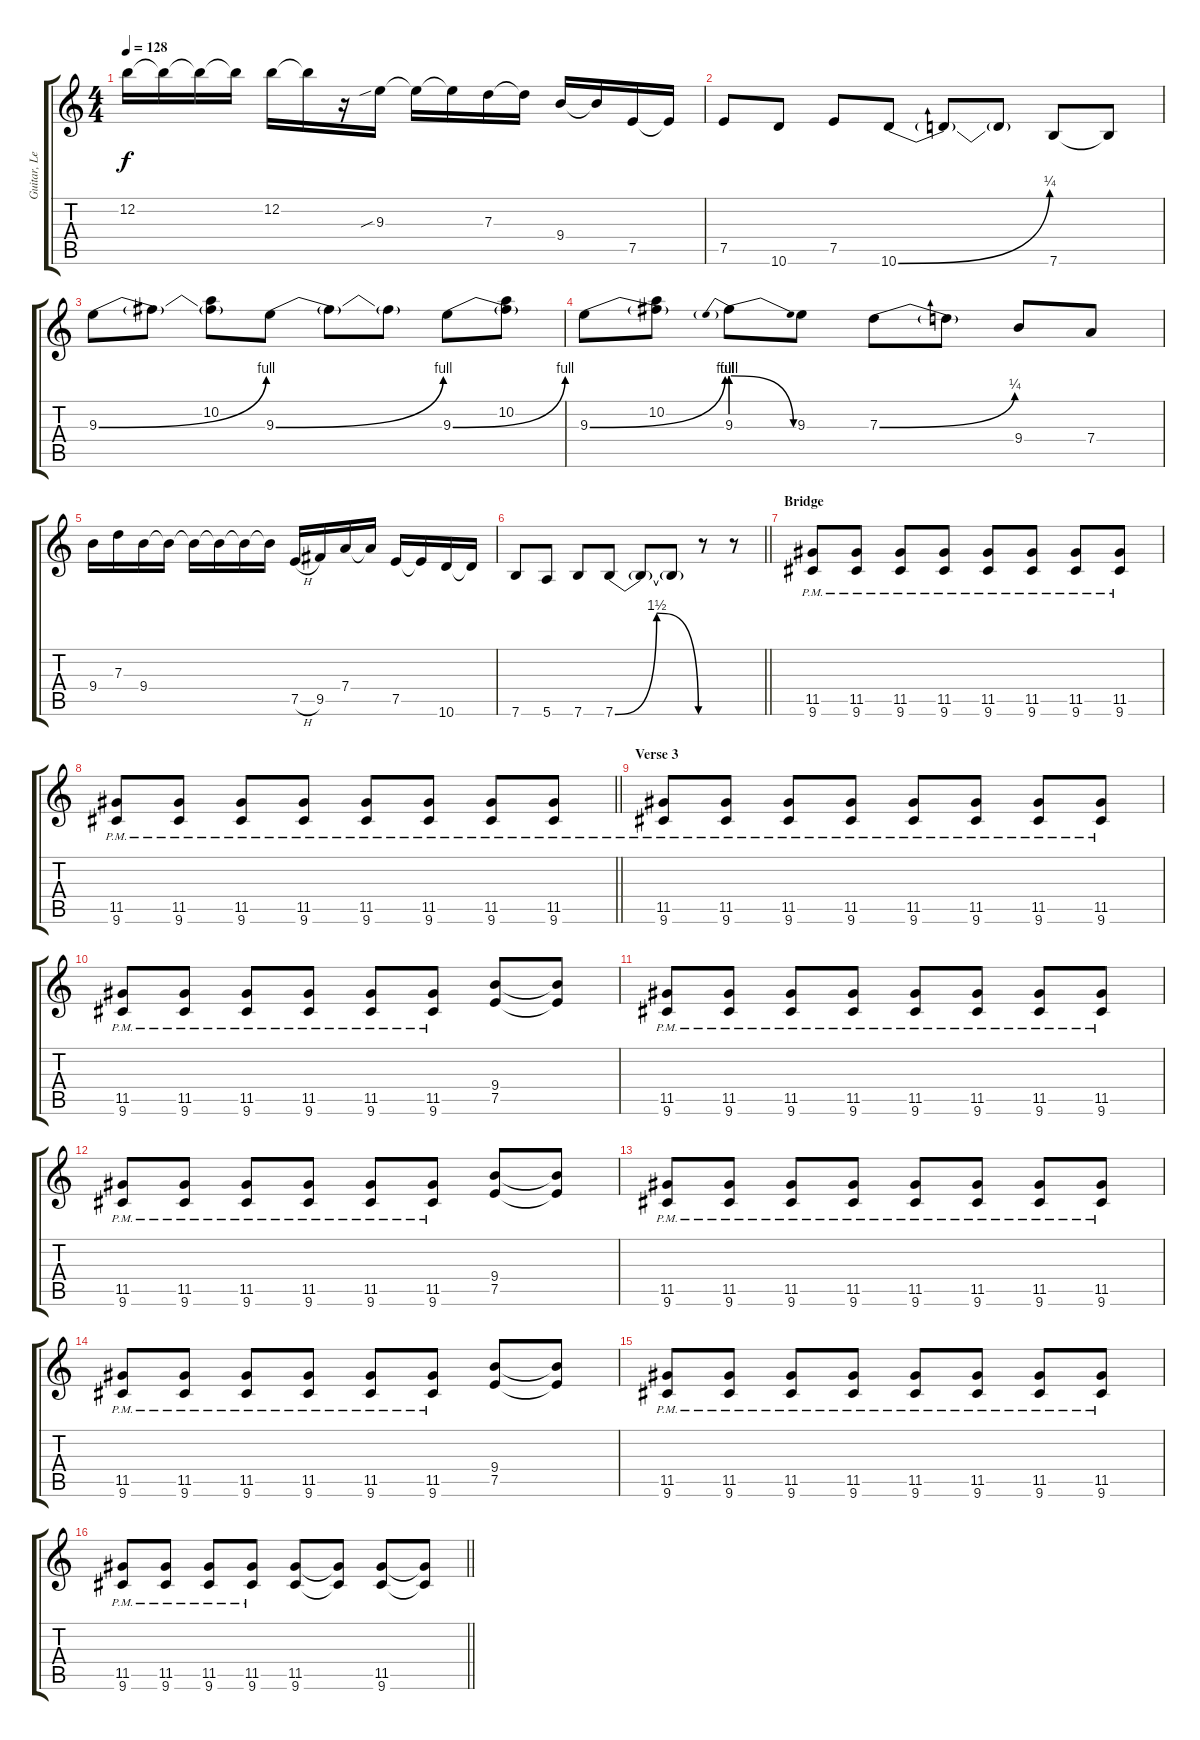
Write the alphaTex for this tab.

\track ("Guitar, Lead" "Guitar, Le") {instrument overdrivenguitar}
\staff {score tabs}
\tuning (E4 B3 G3 D3 A2 E2) {hide}
\ts (4 4)
\tempo 128
\clef g2
\ks c
12.2{t}.16{dy f} 12.2{t}.16 12.2{t}.16 12.2{t}.16 12.2.16 12.2{t}.16 r.16 9.3{sib}.16 9.3{t}.16 9.3{t}.16 7.3.16 7.3{t}.16 9.4.16 9.4{t}.16 7.5.16 7.5{t}.16 |
7.5.8 10.6.8 7.5.8 10.6{be (bend 0 0 60 1)}.8 10.6{t}.8 10.6{t}.8 7.6.8 7.6{t}.8 |
9.3{be (bend 0 0 60 4)}.8 9.3{t}.8 (10.2 9.3{t}).8 9.3{be (bend 0 0 60 4)}.8 9.3{t}.8 9.3{t}.8 9.3{be (bend 0 0 60 4)}.8 (10.2 9.3{t}).8 |
9.3{be (bend 0 0 60 4)}.8 (10.2 9.3{t}).8 9.3{be (prebendrelease 0 4 60 0)}.8 9.3.8 7.3{be (bend 0 0 60 1)}.8 7.3{t}.8 9.4.8 7.4.8 |
9.4.16 7.3.16 9.4.16 9.4{t}.16 9.4{t}.16 9.4{t}.16 9.4{t}.16 9.4{t}.16 7.5{h}.16 9.5.16 7.4.16 7.4{t}.16 7.5.16 7.5{t}.16 10.6.16 10.6{t}.16 |
\barLineRight lightlight
7.6.8 5.6.8 7.6.8 7.6{be (bendrelease 0 0 30 6 30 6 60 0)}.8 7.6{t}.8 7.6{t}.8 r.8 r.8 |
\section ("" "Bridge")
(11.5{pm} 9.6{pm}).8 (11.5{pm} 9.6{pm}).8 (11.5{pm} 9.6{pm}).8 (11.5{pm} 9.6{pm}).8 (11.5{pm} 9.6{pm}).8 (11.5{pm} 9.6{pm}).8 (11.5{pm} 9.6{pm}).8 (11.5{pm} 9.6{pm}).8 |
\barLineRight lightlight
(11.5{pm} 9.6{pm}).8 (11.5{pm} 9.6{pm}).8 (11.5{pm} 9.6{pm}).8 (11.5{pm} 9.6{pm}).8 (11.5{pm} 9.6{pm}).8 (11.5{pm} 9.6{pm}).8 (11.5{pm} 9.6{pm}).8 (11.5{pm} 9.6{pm}).8 |
\section ("" "Verse 3")
(11.5{pm} 9.6{pm}).8 (11.5{pm} 9.6{pm}).8 (11.5{pm} 9.6{pm}).8 (11.5{pm} 9.6{pm}).8 (11.5{pm} 9.6{pm}).8 (11.5{pm} 9.6{pm}).8 (11.5{pm} 9.6{pm}).8 (11.5{pm} 9.6{pm}).8 |
(11.5{pm} 9.6{pm}).8 (11.5{pm} 9.6{pm}).8 (11.5{pm} 9.6{pm}).8 (11.5{pm} 9.6{pm}).8 (11.5{pm} 9.6{pm}).8 (11.5{pm} 9.6{pm}).8 (9.4 7.5).8 (9.4{t} 7.5{t}).8 |
(11.5{pm} 9.6{pm}).8 (11.5{pm} 9.6{pm}).8 (11.5{pm} 9.6{pm}).8 (11.5{pm} 9.6{pm}).8 (11.5{pm} 9.6{pm}).8 (11.5{pm} 9.6{pm}).8 (11.5{pm} 9.6{pm}).8 (11.5{pm} 9.6{pm}).8 |
(11.5{pm} 9.6{pm}).8 (11.5{pm} 9.6{pm}).8 (11.5{pm} 9.6{pm}).8 (11.5{pm} 9.6{pm}).8 (11.5{pm} 9.6{pm}).8 (11.5{pm} 9.6{pm}).8 (9.4 7.5).8 (9.4{t} 7.5{t}).8 |
(11.5{pm} 9.6{pm}).8 (11.5{pm} 9.6{pm}).8 (11.5{pm} 9.6{pm}).8 (11.5{pm} 9.6{pm}).8 (11.5{pm} 9.6{pm}).8 (11.5{pm} 9.6{pm}).8 (11.5{pm} 9.6{pm}).8 (11.5{pm} 9.6{pm}).8 |
(11.5{pm} 9.6{pm}).8 (11.5{pm} 9.6{pm}).8 (11.5{pm} 9.6{pm}).8 (11.5{pm} 9.6{pm}).8 (11.5{pm} 9.6{pm}).8 (11.5{pm} 9.6{pm}).8 (9.4 7.5).8 (9.4{t} 7.5{t}).8 |
(11.5{pm} 9.6{pm}).8 (11.5{pm} 9.6{pm}).8 (11.5{pm} 9.6{pm}).8 (11.5{pm} 9.6{pm}).8 (11.5{pm} 9.6{pm}).8 (11.5{pm} 9.6{pm}).8 (11.5{pm} 9.6{pm}).8 (11.5{pm} 9.6{pm}).8 |
\barLineRight lightlight
(11.5{pm} 9.6{pm}).8 (11.5{pm} 9.6{pm}).8 (11.5{pm} 9.6{pm}).8 (11.5{pm} 9.6{pm}).8 (11.5 9.6).8 (11.5{t} 9.6{t}).8 (11.5 9.6).8 (11.5{t} 9.6{t}).8
